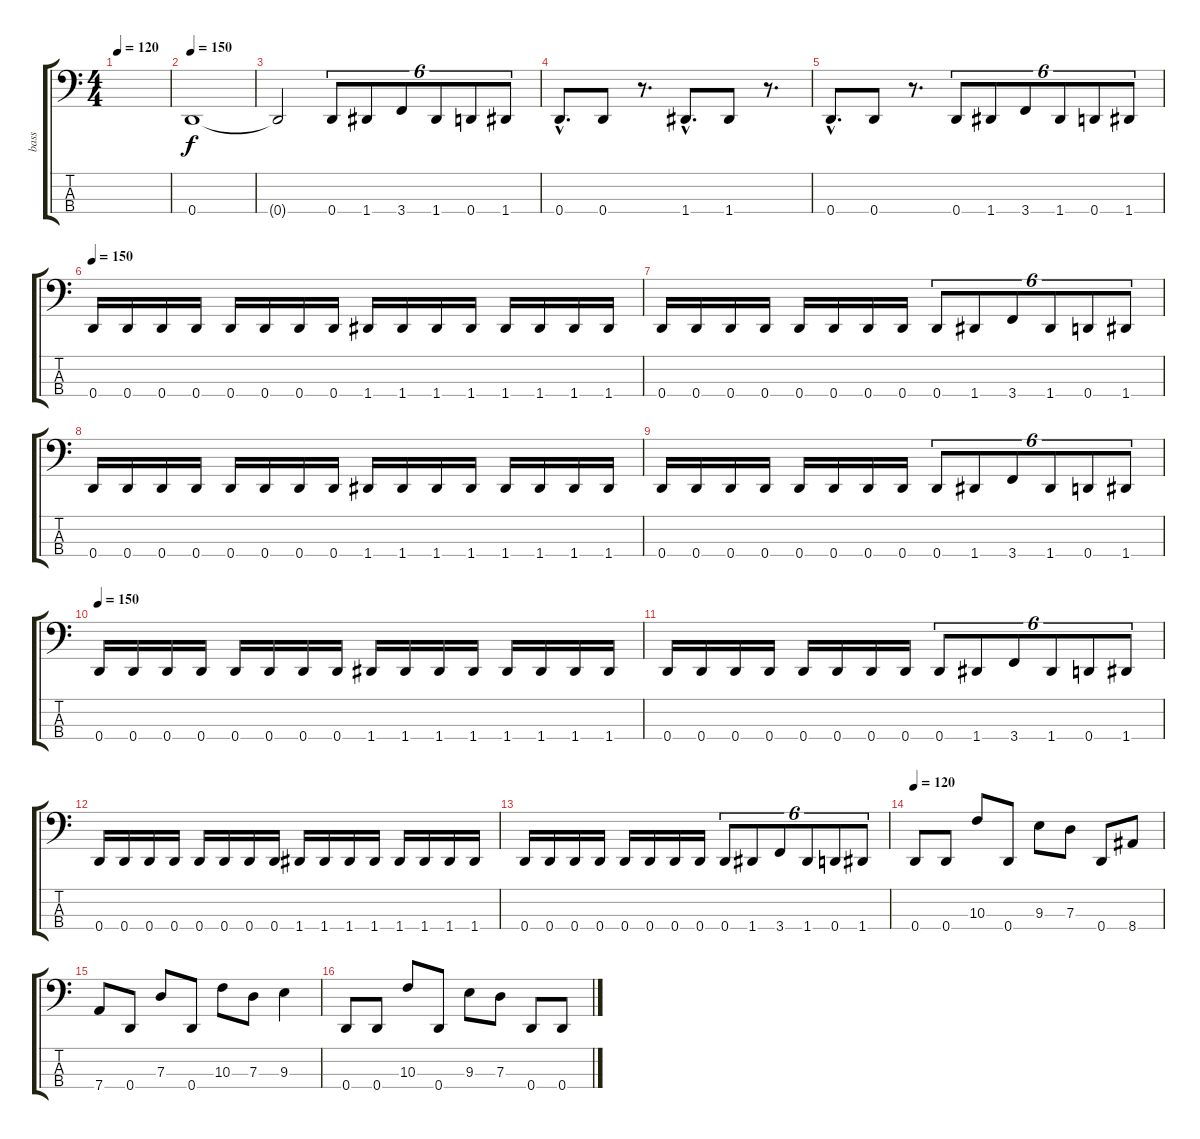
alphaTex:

\track ("bass" "bass") {instrument electricbasspick}
\staff {score tabs}
\tuning (F2 C2 G1 D1) {hide}
\ts (4 4)
\tempo 120
\clef f4
\ks c
|
\tempo 150
0.4.1 |
0.4{t}.2 0.4.8{tu (6 4)} 1.4.8{tu (6 4)} 3.4.8{tu (6 4)} 1.4.8{tu (6 4)} 0.4.8{tu (6 4)} 1.4.8{tu (6 4)} |
0.4{hac}.8{d} 0.4.8 r.8{d} 1.4{hac}.8{d} 1.4.8 r.8{d} |
0.4{hac}.8{d} 0.4.8 r.8{d} 0.4.8{tu (6 4)} 1.4.8{tu (6 4)} 3.4.8{tu (6 4)} 1.4.8{tu (6 4)} 0.4.8{tu (6 4)} 1.4.8{tu (6 4)} |
\tempo 150
0.4.16 0.4.16 0.4.16 0.4.16 0.4.16 0.4.16 0.4.16 0.4.16 1.4.16 1.4.16 1.4.16 1.4.16 1.4.16 1.4.16 1.4.16 1.4.16 |
0.4.16 0.4.16 0.4.16 0.4.16 0.4.16 0.4.16 0.4.16 0.4.16 0.4.8{tu (6 4)} 1.4.8{tu (6 4)} 3.4.8{tu (6 4)} 1.4.8{tu (6 4)} 0.4.8{tu (6 4)} 1.4.8{tu (6 4)} |
0.4.16 0.4.16 0.4.16 0.4.16 0.4.16 0.4.16 0.4.16 0.4.16 1.4.16 1.4.16 1.4.16 1.4.16 1.4.16 1.4.16 1.4.16 1.4.16 |
0.4.16 0.4.16 0.4.16 0.4.16 0.4.16 0.4.16 0.4.16 0.4.16 0.4.8{tu (6 4)} 1.4.8{tu (6 4)} 3.4.8{tu (6 4)} 1.4.8{tu (6 4)} 0.4.8{tu (6 4)} 1.4.8{tu (6 4)} |
\tempo 150
0.4.16 0.4.16 0.4.16 0.4.16 0.4.16 0.4.16 0.4.16 0.4.16 1.4.16 1.4.16 1.4.16 1.4.16 1.4.16 1.4.16 1.4.16 1.4.16 |
0.4.16 0.4.16 0.4.16 0.4.16 0.4.16 0.4.16 0.4.16 0.4.16 0.4.8{tu (6 4)} 1.4.8{tu (6 4)} 3.4.8{tu (6 4)} 1.4.8{tu (6 4)} 0.4.8{tu (6 4)} 1.4.8{tu (6 4)} |
0.4.16 0.4.16 0.4.16 0.4.16 0.4.16 0.4.16 0.4.16 0.4.16 1.4.16 1.4.16 1.4.16 1.4.16 1.4.16 1.4.16 1.4.16 1.4.16 |
0.4.16 0.4.16 0.4.16 0.4.16 0.4.16 0.4.16 0.4.16 0.4.16 0.4.8{tu (6 4)} 1.4.8{tu (6 4)} 3.4.8{tu (6 4)} 1.4.8{tu (6 4)} 0.4.8{tu (6 4)} 1.4.8{tu (6 4)} |
\tempo 120
0.4.8 0.4.8 10.3.8 0.4.8 9.3.8 7.3.8 0.4.8 8.4.8 |
7.4.8 0.4.8 7.3.8 0.4.8 10.3.8 7.3.8 9.3.4 |
0.4.8 0.4.8 10.3.8 0.4.8 9.3.8 7.3.8 0.4.8 0.4.8
